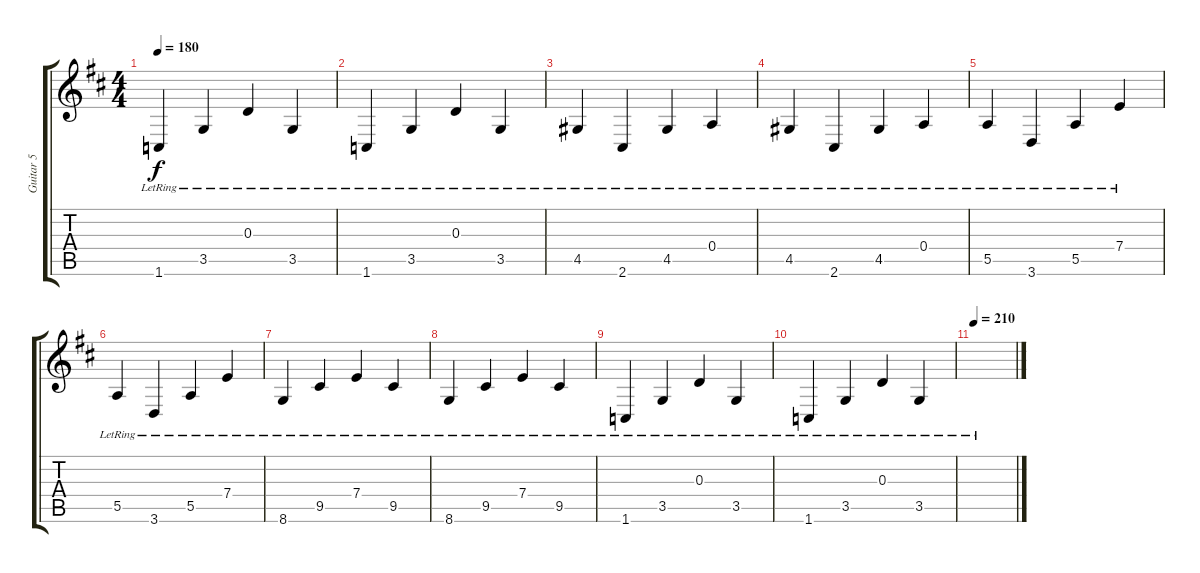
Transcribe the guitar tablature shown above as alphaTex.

\track ("Guitar 5" "Guitar 5") {instrument acousticguitarsteel}
\staff {score tabs}
\tuning (B3 Gb3 D3 A2 E2 B1) {hide}
\ts (4 4)
\tempo 180
\clef g2
\ks bminor
1.6{lr}.4{dy f} 3.5{lr}.4 0.3{lr}.4 3.5{lr}.4 |
1.6{lr}.4 3.5{lr}.4 0.3{lr}.4 3.5{lr}.4 |
4.5{lr}.4 2.6{lr}.4 4.5{lr}.4 0.4{lr}.4 |
4.5{lr}.4 2.6{lr}.4 4.5{lr}.4 0.4{lr}.4 |
5.5{lr}.4 3.6{lr}.4 5.5{lr}.4 7.4{lr}.4 |
5.5{lr}.4 3.6{lr}.4 5.5{lr}.4 7.4{lr}.4 |
8.6{lr}.4 9.5{lr}.4 7.4{lr}.4 9.5{lr}.4 |
8.6{lr}.4 9.5{lr}.4 7.4{lr}.4 9.5{lr}.4 |
1.6{lr}.4 3.5{lr}.4 0.3{lr}.4 3.5{lr}.4 |
1.6{lr}.4 3.5{lr}.4 0.3{lr}.4 3.5{lr}.4 |
\tempo 210
